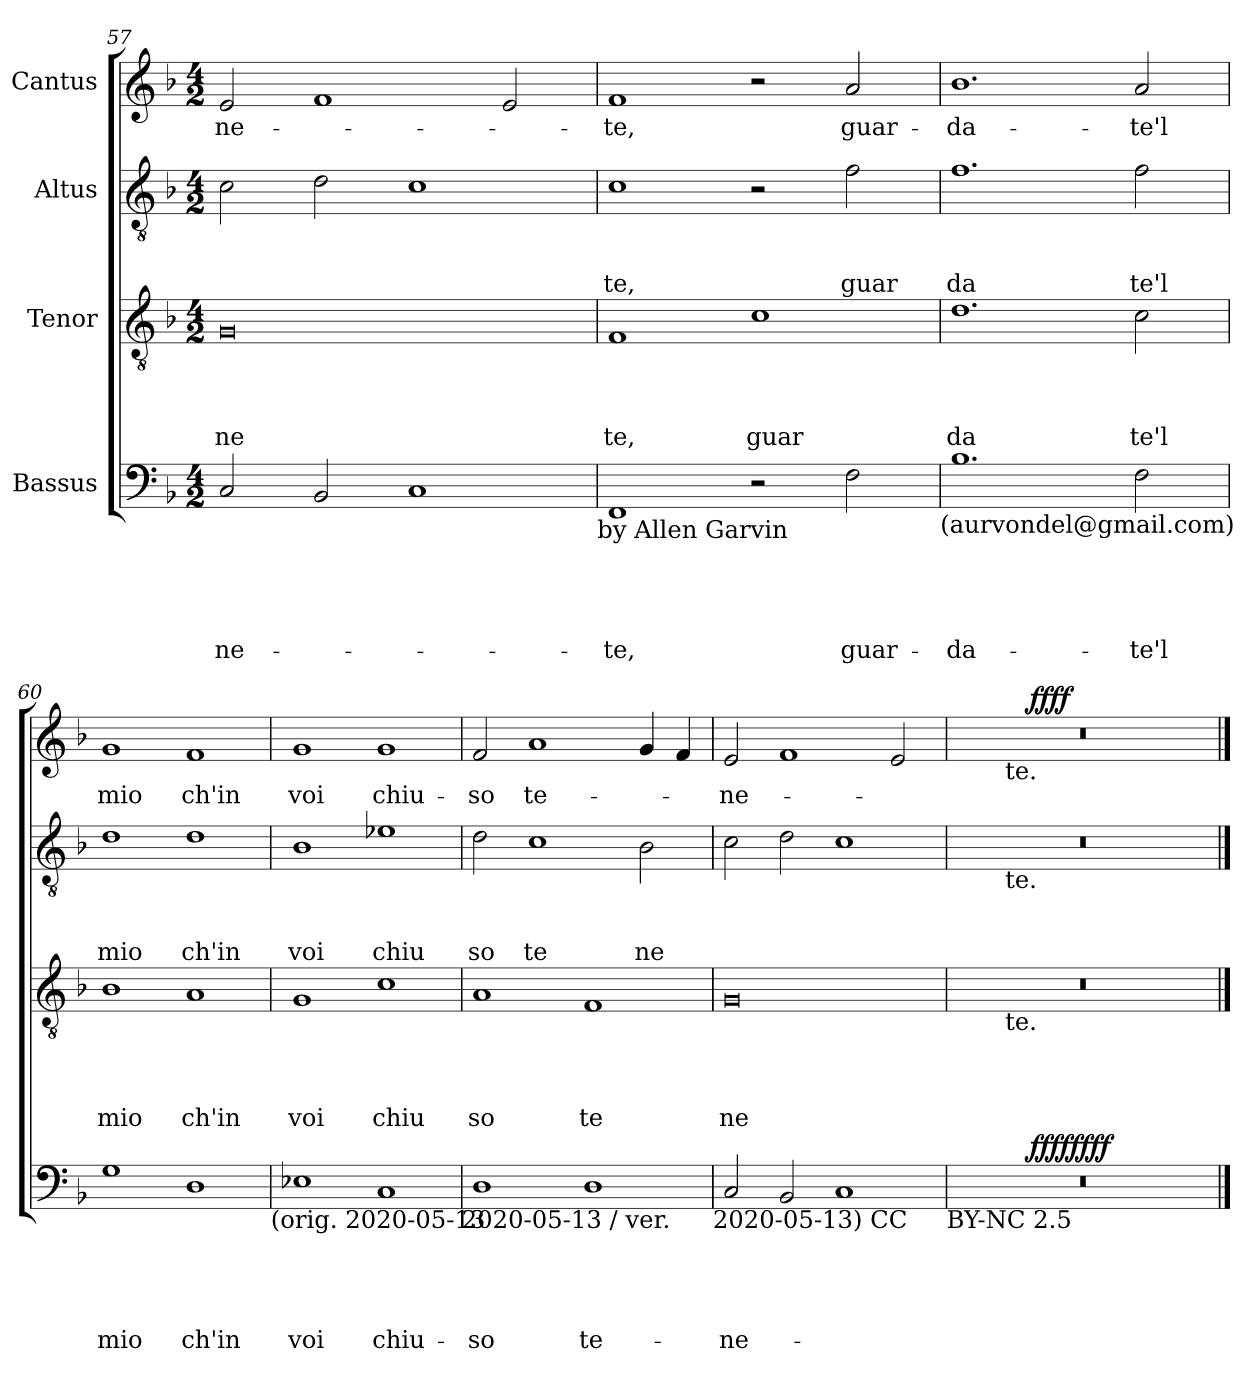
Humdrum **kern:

**kern	**text	**text	**text	**text	**text	**dynam	**kern	**text	**text	**text	**text	**kern	**text	**text	**text	**kern	**text	**dynam
*part4	*part4	*part4	*part4	*part4	*part4	*part4	*part3	*part3	*part3	*part3	*part3	*part2	*part2	*part2	*part2	*part1	*part1	*part1
*staff4	*staff4	*staff4	*staff4	*staff4	*staff4	*staff4	*staff3	*staff3	*staff3	*staff3	*staff3	*staff2	*staff2	*staff2	*staff2	*staff1	*staff1	*staff1
*I"Bassus	*	*	*	*	*	*	*I"Tenor	*	*	*	*	*I"Altus	*	*	*	*I"Cantus	*	*
*clefF4	*	*	*	*	*	*	*clefGv2	*	*	*	*	*clefGv2	*	*	*	*clefG2	*	*
*k[b-]	*	*	*	*	*	*	*k[b-]	*	*	*	*	*k[b-]	*	*	*	*k[b-]	*	*
*F:	*	*	*	*	*	*	*F:	*	*	*	*	*F:	*	*	*	*F:	*	*
*M4/2	*	*	*	*	*	*	*M4/2	*	*	*	*	*M4/2	*	*	*	*M4/2	*	*
=57	=57	=57	=57	=57	=57	=57	=57	=57	=57	=57	=57	=57	=57	=57	=57	=57	=57	=57
!	!	!	!	!	!LO:LY:b	!	!	!	!	!	!LO:LY:b	!	!	!	!	!	!LO:LY:b	!
2C/	.	.	.	.	-ne-	.	0G	.	.	.	ne	2c\	.	.	.	2e/	-ne-	.
2BB-/	.	.	.	.	.	.	.	.	.	.	.	2d\	.	.	.	1f	.	.
1C	.	.	.	.	.	.	.	.	.	.	.	1c	.	.	.	.	.	.
.	.	.	.	.	.	.	.	.	.	.	.	.	.	.	.	2e/	.	.
!LO:TX:b:t=by Allen Garvin	!	!	!	!	!	!	!	!	!	!	!	!	!	!	!	!	!	!
=58	=58	=58	=58	=58	=58	=58	=58	=58	=58	=58	=58	=58	=58	=58	=58	=58	=58	=58
!	!	!	!	!	!LO:LY:b	!	!	!	!	!	!LO:LY:b	!	!	!	!LO:LY:b	!	!LO:LY:b	!
1FF	.	.	.	.	-te,	.	1F	.	.	.	te,	1c	.	.	te,	1f	-te,	.
!	!	!	!	!	!	!	!	!	!	!	!LO:LY:b	!	!	!	!	!	!	!
2r	.	.	.	.	.	.	1c	.	.	.	guar	2r	.	.	.	2r	.	.
!	!	!	!	!	!LO:LY:b	!	!	!	!	!	!	!	!	!	!LO:LY:b	!	!LO:LY:b	!
2F\	.	.	.	.	guar-	.	.	.	.	.	.	2f\	.	.	guar	2a/	guar-	.
!LO:TX:b:t=(aurvondel@gmail.com)	!	!	!	!	!	!	!	!	!	!	!	!	!	!	!	!	!	!
=59	=59	=59	=59	=59	=59	=59	=59	=59	=59	=59	=59	=59	=59	=59	=59	=59	=59	=59
!	!	!	!	!	!LO:LY:b	!	!	!	!	!	!LO:LY:b	!	!	!	!LO:LY:b	!	!LO:LY:b	!
1.B-	.	.	.	.	-da-	.	1.d	.	.	.	da	1.f	.	.	da	1.b-	-da-	.
!	!	!	!	!	!LO:LY:b	!	!	!	!	!	!LO:LY:b	!	!	!	!LO:LY:b	!	!LO:LY:b	!
2F\	.	.	.	.	-te'l	.	2c\	.	.	.	te'l	2f\	.	.	te'l	2a/	-te'l	.
=60	=60	=60	=60	=60	=60	=60	=60	=60	=60	=60	=60	=60	=60	=60	=60	=60	=60	=60
!	!	!	!	!	!LO:LY:b	!	!	!	!	!	!LO:LY:b	!	!	!	!LO:LY:b	!	!LO:LY:b	!
1G	.	.	.	.	mio	.	1B-	.	.	.	mio	1d	.	.	mio	1g	mio	.
!	!	!	!	!	!LO:LY:b	!	!	!	!	!	!LO:LY:b	!	!	!	!LO:LY:b	!	!LO:LY:b	!
1D	.	.	.	.	ch'in	.	1A	.	.	.	ch'in	1d	.	.	ch'in	1f	ch'in	.
!LO:TX:b:t=(orig. 2020-05-13	!	!	!	!	!	!	!	!	!	!	!	!	!	!	!	!	!	!
=61	=61	=61	=61	=61	=61	=61	=61	=61	=61	=61	=61	=61	=61	=61	=61	=61	=61	=61
!	!	!	!	!	!LO:LY:b	!	!	!	!	!	!LO:LY:b	!	!	!	!LO:LY:b	!	!LO:LY:b	!
1E-X	.	.	.	.	voi	.	1G	.	.	.	voi	1B-	.	.	voi	1g	voi	.
!	!	!	!	!	!LO:LY:b	!	!	!	!	!	!LO:LY:b	!	!	!	!LO:LY:b	!	!LO:LY:b	!
1C	.	.	.	.	chiu-	.	1c	.	.	.	chiu	1e-X	.	.	chiu	1g	chiu-	.
!LO:TX:b:t=2020-05-13 / ver.	!	!	!	!	!	!	!	!	!	!	!	!	!	!	!	!	!	!
=62	=62	=62	=62	=62	=62	=62	=62	=62	=62	=62	=62	=62	=62	=62	=62	=62	=62	=62
!	!	!	!	!	!LO:LY:b	!	!	!	!	!	!LO:LY:b	!	!	!	!LO:LY:b	!	!LO:LY:b	!
1D	.	.	.	.	-so	.	1A	.	.	.	so	2d\	.	.	so	2f/	-so	.
!	!	!	!	!	!	!	!	!	!	!	!	!	!	!	!LO:LY:b	!	!LO:LY:b	!
.	.	.	.	.	.	.	.	.	.	.	.	1c	.	.	te	1a	te-	.
!	!	!	!	!	!LO:LY:b	!	!	!	!	!	!LO:LY:b	!	!	!	!	!	!	!
1D	.	.	.	.	te-	.	1F	.	.	.	te	.	.	.	.	.	.	.
!	!	!	!	!	!	!	!	!	!	!	!	!	!	!	!LO:LY:b	!	!	!
.	.	.	.	.	.	.	.	.	.	.	.	2B-\	.	.	ne	4g/	.	.
.	.	.	.	.	.	.	.	.	.	.	.	.	.	.	.	4f/	.	.
!LO:TX:b:t=2020-05-13) CC	!	!	!	!	!	!	!	!	!	!	!	!	!	!	!	!	!	!
=63	=63	=63	=63	=63	=63	=63	=63	=63	=63	=63	=63	=63	=63	=63	=63	=63	=63	=63
!	!	!	!	!	!LO:LY:b	!	!	!	!	!	!LO:LY:b	!	!	!	!	!	!LO:LY:b	!
2C/	.	.	.	.	-ne-	.	0G	.	.	.	ne	2c\	.	.	.	2e/	-ne-	.
2BB-/	.	.	.	.	.	.	.	.	.	.	.	2d\	.	.	.	1f	.	.
1C	.	.	.	.	.	.	.	.	.	.	.	1c	.	.	.	.	.	.
.	.	.	.	.	.	.	.	.	.	.	.	.	.	.	.	2e/	.	.
!LO:TX:b:t=BY-NC 2.5	!	!	!	!	!	!	!	!	!	!	!	!	!	!	!	!	!	!
=64	=64	=64	=64	=64	=64	=64	=64	=64	=64	=64	=64	=64	=64	=64	=64	=64	=64	=64
*^	*	*	*	*	*	*	*^	*	*	*	*	*^	*	*	*	*^	*	*
*	*	*	*	*	*	*	*	*	*	*	*	*	*	*	*	*	*	*	*	*^	*	*
0r	4ryy	.	.	.	.	.	.	0r	4ryy	.	.	.	.	0r	4ryy	.	.	.	0r	4ryy	4ryy	.	.
.	8ryy	.	.	.	.	.	.	.	16ryy	.	.	.	.	.	16ryy	.	.	.	.	8ryy	16ryy	.	.
!	!	!	!	!	!	!	!	!	!	!	!	!	!	!	!	!	!	!	!	!	!LO:TX:b:t=te.	!	!
!	!	!	!	!	!	!	!	!	!	!	!	!	!	!	!LO:TX:b:t=te.	!	!	!	!	!	!	!	!
!	!	!	!	!	!	!	!	!	!LO:TX:b:t=te.	!	!	!	!	!	!	!	!	!	!	!	!	!	!
.	.	.	.	.	.	.	.	.	1ryy	.	.	.	.	.	1ryy	.	.	.	.	.	1ryy	.	.
.	32ryy	.	.	.	.	.	.	.	.	.	.	.	.	.	.	.	.	.	.	32ryy	.	.	.
!	!	!	!	!	!	!	!LO:DY:a	!	!	!	!	!	!	!	!	!	!	!	!	!	!	!	!
!	!	!	!	!	!	!	!LO:DY:n=1:b	!	!	!	!	!	!	!	!	!	!	!	!	!	!	!	!LO:DY:b
.	1ryy	.	.	.	.	.	ffff ffff	.	.	.	.	.	.	.	.	.	.	.	.	1ryy	.	.	ffff
.	.	.	.	.	.	.	.	.	2ryy	.	.	.	.	.	2ryy	.	.	.	.	.	2ryy	.	.
.	2ryy	.	.	.	.	.	.	.	.	.	.	.	.	.	.	.	.	.	.	2ryy	.	.	.
.	.	.	.	.	.	.	.	.	8.ryy	.	.	.	.	.	8.ryy	.	.	.	.	.	8.ryy	.	.
.	16.ryy	.	.	.	.	.	.	.	.	.	.	.	.	.	.	.	.	.	.	16.ryy	.	.	.
*v	*v	*	*	*	*	*	*	*	*	*	*	*	*	*v	*v	*	*	*	*v	*v	*v	*	*
*	*	*	*	*	*	*	*v	*v	*	*	*	*	*	*	*	*	*	*	*
==	==	==	==	==	==	==	==	==	==	==	==	==	==	==	==	==	==	==
*-	*-	*-	*-	*-	*-	*-	*-	*-	*-	*-	*-	*-	*-	*-	*-	*-	*-	*-
